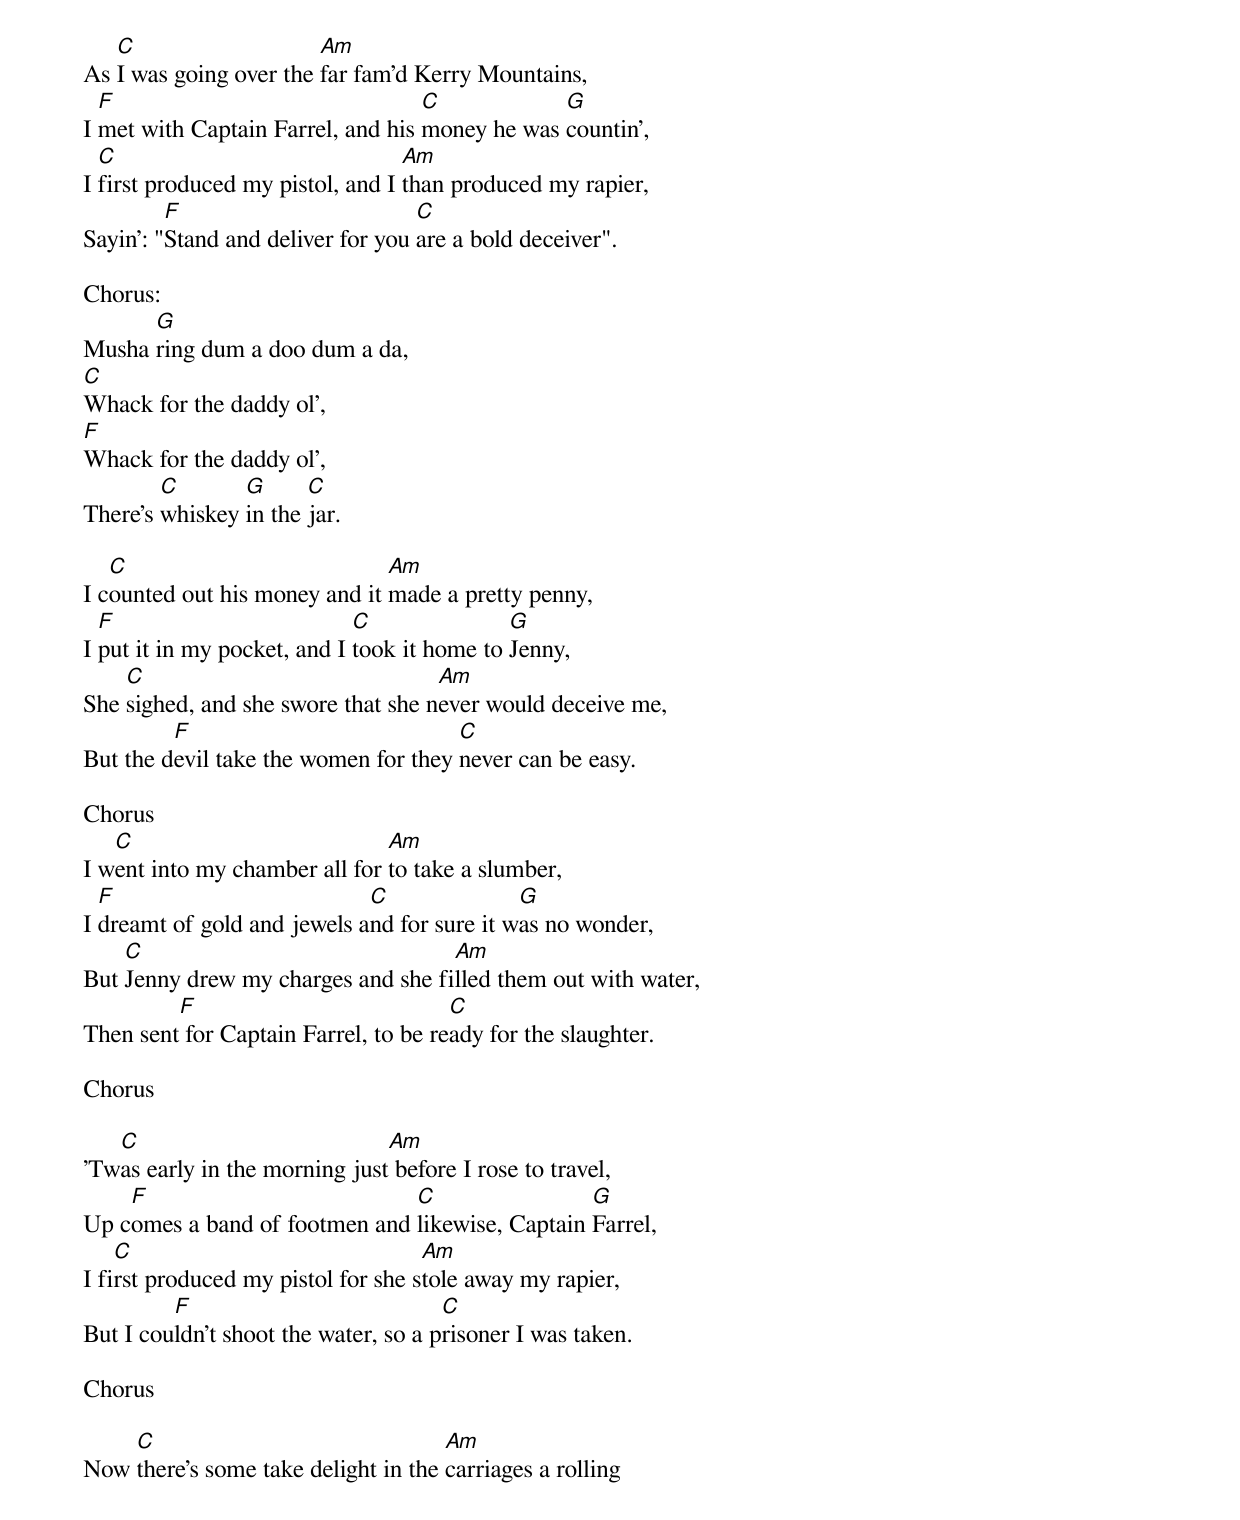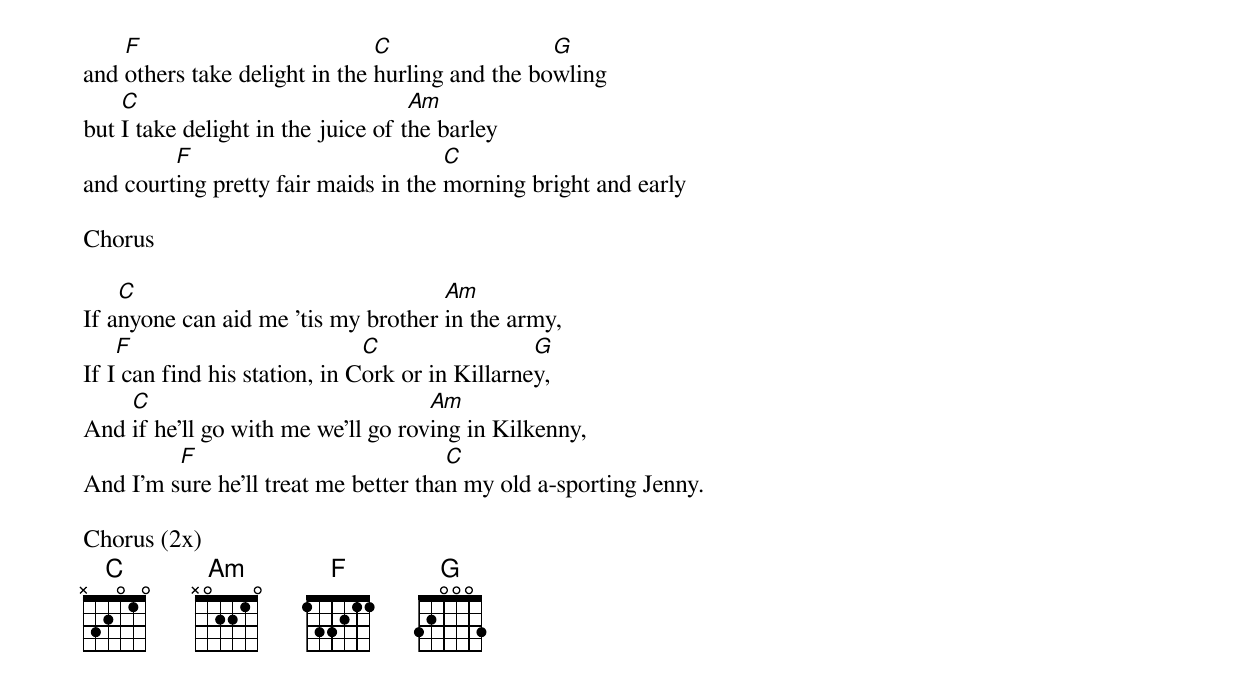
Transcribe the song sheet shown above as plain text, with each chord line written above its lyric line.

   C                    Am
As I was going over the far fam'd Kerry Mountains,
  F                                C            G
I met with Captain Farrel, and his money he was countin',
  C                               Am
I first produced my pistol, and I than produced my rapier,
         F                         C
Sayin': "Stand and deliver for you are a bold deceiver".

Chorus:
      G
Musha ring dum a doo dum a da,
C
Whack for the daddy ol',
F
Whack for the daddy ol',
        C       G      C
There's whiskey in the jar.

   C                           Am
I counted out his money and it made a pretty penny,
  F                          C               G
I put it in my pocket, and I took it home to Jenny,
    C                               Am
She sighed, and she swore that she never would deceive me,
         F                            C
But the devil take the women for they never can be easy.

Chorus
   C                           Am
I went into my chamber all for to take a slumber,
  F                          C               G
I dreamt of gold and jewels and for sure it was no wonder,
    C                               Am
But Jenny drew my charges and she filled them out with water,
         F                            C
Then sent for Captain Farrel, to be ready for the slaughter.

Chorus

   C                           Am
'Twas early in the morning just before I rose to travel,
    F                          C                 G
Up comes a band of footmen and likewise, Captain Farrel,
    C                               Am
I first produced my pistol for she stole away my rapier,
         F                            C
But I couldn't shoot the water, so a prisoner I was taken.

Chorus

    C                                Am
Now there's some take delight in the carriages a rolling
    F                          C                 G
and others take delight in the hurling and the bowling
    C                               Am
but I take delight in the juice of the barley
         F                            C
and courting pretty fair maids in the morning bright and early

Chorus

    C                                Am
If anyone can aid me 'tis my brother in the army,
    F                          C                 G
If I can find his station, in Cork or in Killarney,
    C                               Am
And if he'll go with me we'll go roving in Kilkenny,
         F                            C
And I'm sure he'll treat me better than my old a-sporting Jenny.

Chorus (2x)
